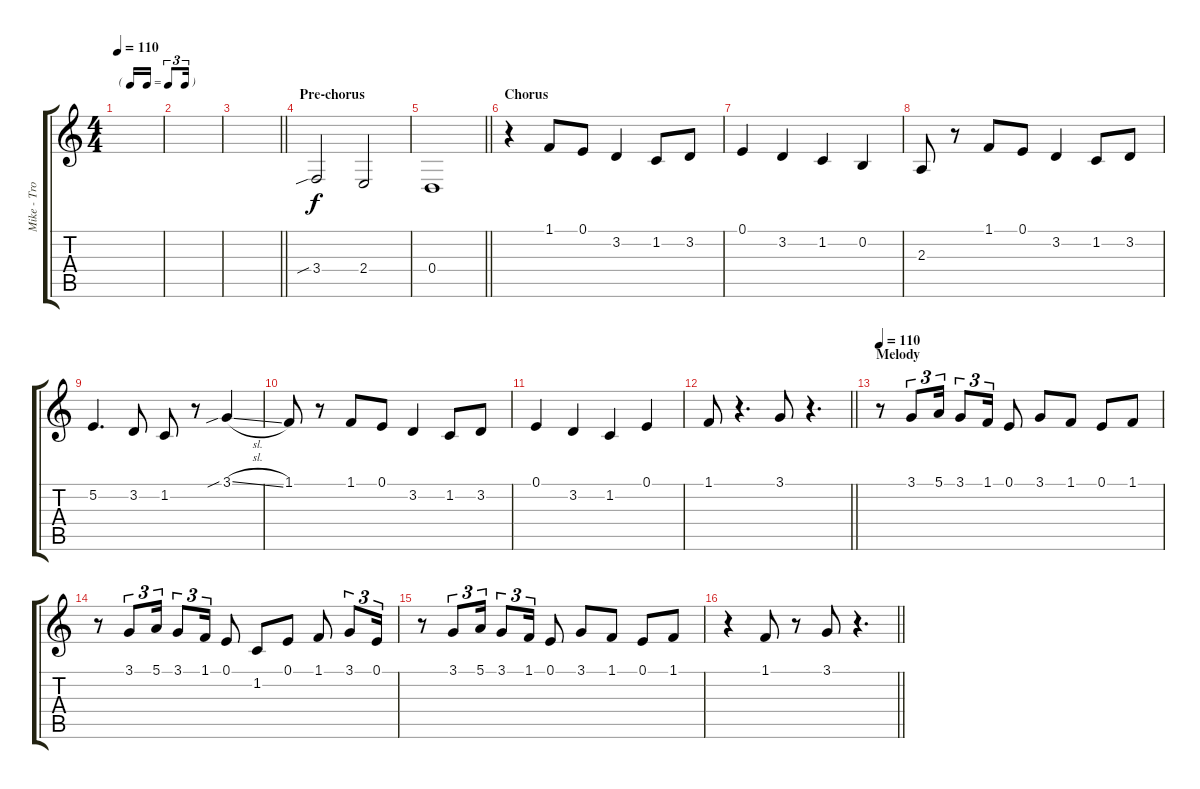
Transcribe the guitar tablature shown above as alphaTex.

\track ("Mike - Trombone" "Mike - Tro") {instrument trombone}
\staff {score tabs}
\tuning (E4 B3 G3 D3 A2 E2) {hide}
\ts (4 4)
\tf triplet16th
\tempo 110
\clef g2
\ks c
|
|
\barLineRight lightlight
|
\section ("" "Pre-chorus")
3.4{sib}.2 2.4.2 |
\barLineRight lightlight
0.4.1 |
\section ("" "Chorus")
r.4 1.1.8 0.1.8 3.2.4 1.2.8 3.2.8 |
0.1.4 3.2.4 1.2.4 0.2.4 |
2.3.8 r.8 1.1.8 0.1.8 3.2.4 1.2.8 3.2.8 |
5.2.4{d} 3.2.8 1.2.8 r.8 3.1{sib sl}.4 |
1.1.8 r.8 1.1.8 0.1.8 3.2.4 1.2.8 3.2.8 |
0.1.4 3.2.4 1.2.4 0.1.4 |
\barLineRight lightlight
1.1.8 r.4{d} 3.1.8 r.4{d} |
\section ("" "Melody")
\tempo 110
r.8 3.1.8{tu (3 2)} 5.1.16{tu (3 2)} 3.1.8{tu (3 2)} 1.1.16{tu (3 2)} 0.1.8 3.1.8 1.1.8 0.1.8 1.1.8 |
r.8 3.1.8{tu (3 2)} 5.1.16{tu (3 2)} 3.1.8{tu (3 2)} 1.1.16{tu (3 2)} 0.1.8 1.2.8 0.1.8 1.1.8 3.1.8{tu (3 2)} 0.1.16{tu (3 2)} |
r.8 3.1.8{tu (3 2)} 5.1.16{tu (3 2)} 3.1.8{tu (3 2)} 1.1.16{tu (3 2)} 0.1.8 3.1.8 1.1.8 0.1.8 1.1.8 |
\barLineRight lightlight
r.4 1.1.8 r.8 3.1.8 r.4{d}
